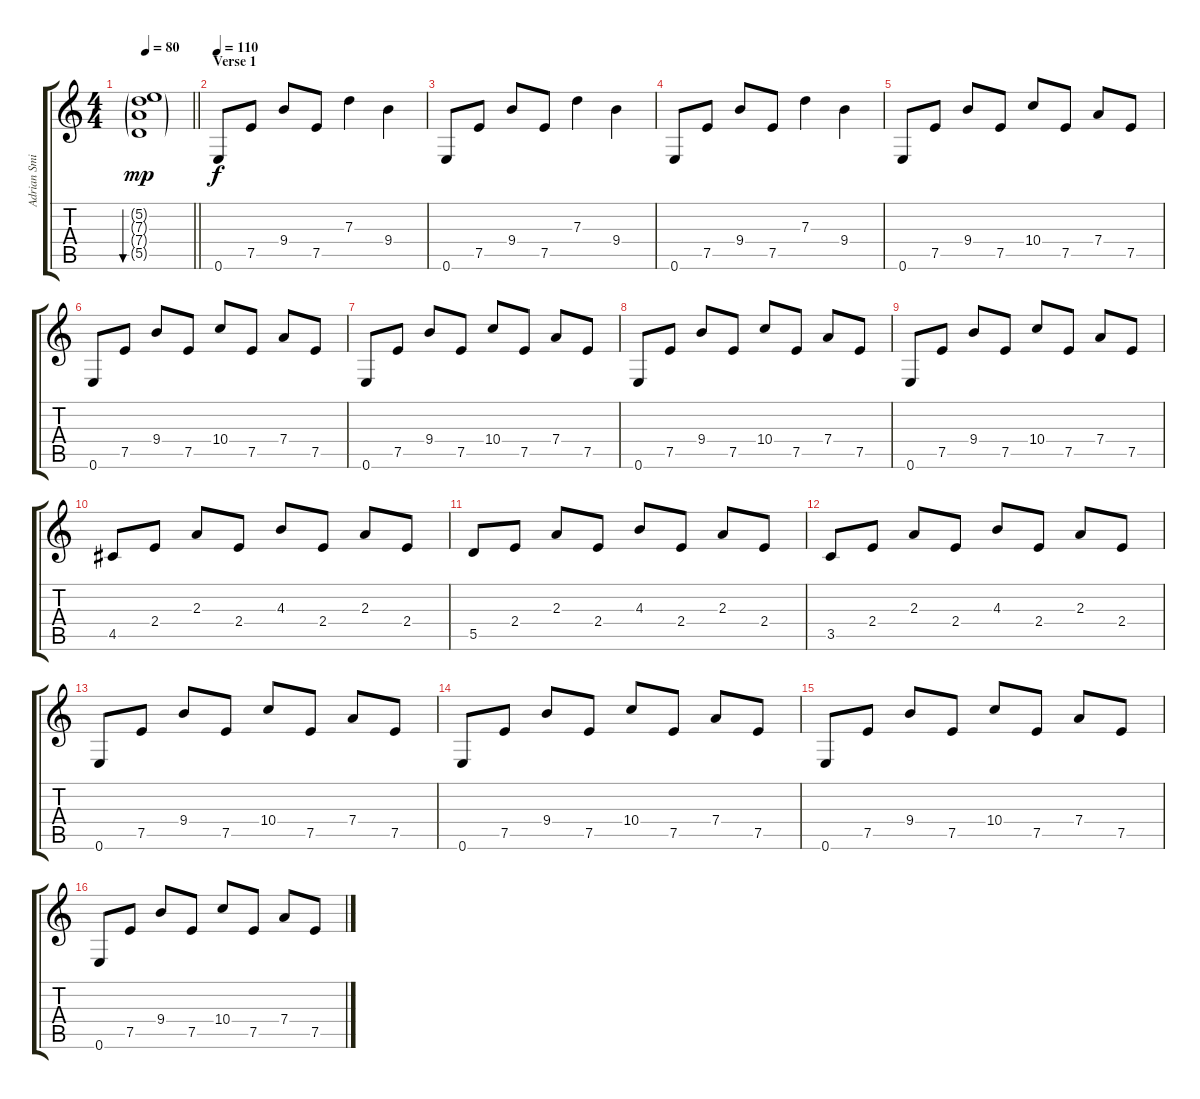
\track ("Adrian Smith (Clean)" "Adrian Smi") {instrument electricguitarclean}
\staff {score tabs}
\tuning (E4 B3 G3 D3 A2 E2) {hide}
\ts (4 4)
\tempo 80
\clef g2
\barLineRight lightlight
\ks c
(5.2{g} 7.3{g} 7.4{g} 5.5{g}).1{bu 120 dy mp} |
\section ("" "Verse 1")
\tempo 110
0.6.8{dy f} 7.5.8 9.4.8 7.5.8 7.3.4 9.4.4 |
0.6.8 7.5.8 9.4.8 7.5.8 7.3.4 9.4.4 |
0.6.8 7.5.8 9.4.8 7.5.8 7.3.4 9.4.4 |
0.6.8 7.5.8 9.4.8 7.5.8 10.4.8 7.5.8 7.4.8 7.5.8 |
0.6.8 7.5.8 9.4.8 7.5.8 10.4.8 7.5.8 7.4.8 7.5.8 |
0.6.8 7.5.8 9.4.8 7.5.8 10.4.8 7.5.8 7.4.8 7.5.8 |
0.6.8 7.5.8 9.4.8 7.5.8 10.4.8 7.5.8 7.4.8 7.5.8 |
0.6.8 7.5.8 9.4.8 7.5.8 10.4.8 7.5.8 7.4.8 7.5.8 |
4.5.8 2.4.8 2.3.8 2.4.8 4.3.8 2.4.8 2.3.8 2.4.8 |
5.5.8 2.4.8 2.3.8 2.4.8 4.3.8 2.4.8 2.3.8 2.4.8 |
3.5.8 2.4.8 2.3.8 2.4.8 4.3.8 2.4.8 2.3.8 2.4.8 |
0.6.8 7.5.8 9.4.8 7.5.8 10.4.8 7.5.8 7.4.8 7.5.8 |
0.6.8 7.5.8 9.4.8 7.5.8 10.4.8 7.5.8 7.4.8 7.5.8 |
0.6.8 7.5.8 9.4.8 7.5.8 10.4.8 7.5.8 7.4.8 7.5.8 |
0.6.8 7.5.8 9.4.8 7.5.8 10.4.8 7.5.8 7.4.8 7.5.8
